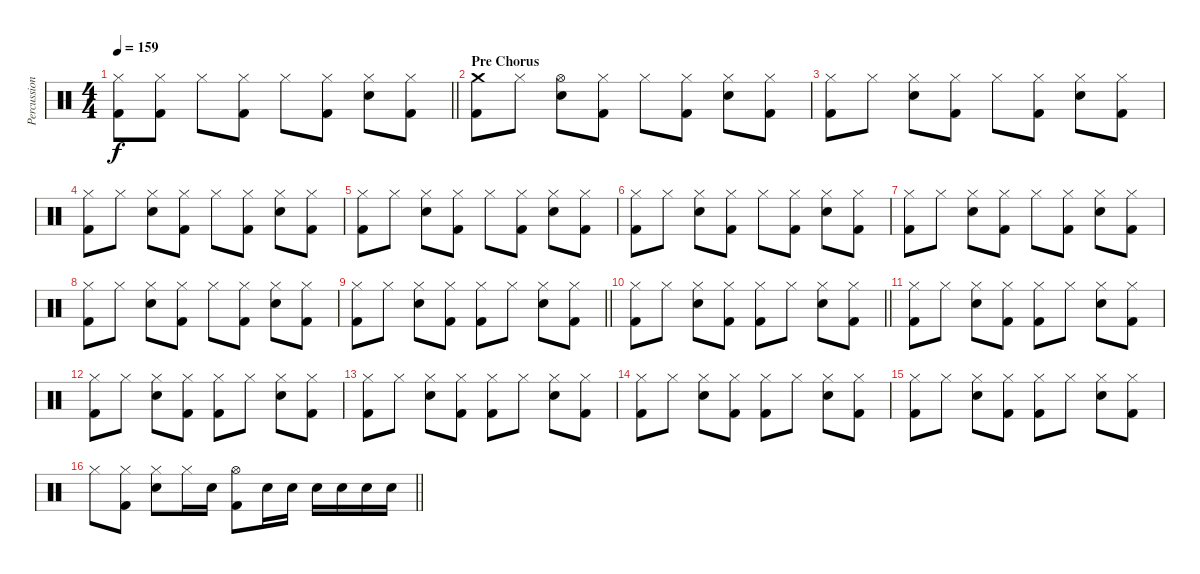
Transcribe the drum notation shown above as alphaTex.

\track ("Percussion" "Percussion") {instrument percussion}
\staff {score}
\articulation defaults
\ts (4 4)
\tempo 159
\clef neutral
\barLineRight lightlight
\ks c
("Hi-Hat (closed)" "Kick (hit) 2").8{dy f} ("Hi-Hat (closed)" "Kick (hit) 2").8 "Hi-Hat (closed)".8 ("Hi-Hat (closed)" "Kick (hit) 2").8 "Hi-Hat (closed)".8 ("Hi-Hat (closed)" "Kick (hit) 2").8 ("Hi-Hat (closed)" "Electric Snare (hit)").8 ("Hi-Hat (closed)" "Kick (hit) 2").8 |
\section ("" "Pre Chorus")
("Crash medium (hit)" "Kick (hit) 2").8 "Hi-Hat (closed)".8 ("Hi-Hat (open)" "Electric Snare (hit)").8 ("Hi-Hat (closed)" "Kick (hit) 2").8 "Hi-Hat (closed)".8 ("Hi-Hat (closed)" "Kick (hit) 2").8 ("Hi-Hat (closed)" "Electric Snare (hit)").8 ("Hi-Hat (closed)" "Kick (hit) 2").8 |
("Hi-Hat (closed)" "Kick (hit) 2").8 "Hi-Hat (closed)".8 ("Hi-Hat (closed)" "Electric Snare (hit)").8 ("Hi-Hat (closed)" "Kick (hit) 2").8 "Hi-Hat (closed)".8 ("Hi-Hat (closed)" "Kick (hit) 2").8 ("Hi-Hat (closed)" "Electric Snare (hit)").8 ("Hi-Hat (closed)" "Kick (hit) 2").8 |
("Hi-Hat (closed)" "Kick (hit) 2").8 "Hi-Hat (closed)".8 ("Hi-Hat (closed)" "Electric Snare (hit)").8 ("Hi-Hat (closed)" "Kick (hit) 2").8 "Hi-Hat (closed)".8 ("Hi-Hat (closed)" "Kick (hit) 2").8 ("Hi-Hat (closed)" "Electric Snare (hit)").8 ("Hi-Hat (closed)" "Kick (hit) 2").8 |
("Hi-Hat (closed)" "Kick (hit) 2").8 "Hi-Hat (closed)".8 ("Hi-Hat (closed)" "Electric Snare (hit)").8 ("Hi-Hat (closed)" "Kick (hit) 2").8 "Hi-Hat (closed)".8 ("Hi-Hat (closed)" "Kick (hit) 2").8 ("Hi-Hat (closed)" "Electric Snare (hit)").8 ("Hi-Hat (closed)" "Kick (hit) 2").8 |
("Hi-Hat (closed)" "Kick (hit) 2").8 "Hi-Hat (closed)".8 ("Hi-Hat (closed)" "Electric Snare (hit)").8 ("Hi-Hat (closed)" "Kick (hit) 2").8 "Hi-Hat (closed)".8 ("Hi-Hat (closed)" "Kick (hit) 2").8 ("Hi-Hat (closed)" "Electric Snare (hit)").8 ("Hi-Hat (closed)" "Kick (hit) 2").8 |
("Hi-Hat (closed)" "Kick (hit) 2").8 "Hi-Hat (closed)".8 ("Hi-Hat (closed)" "Electric Snare (hit)").8 ("Hi-Hat (closed)" "Kick (hit) 2").8 "Hi-Hat (closed)".8 ("Hi-Hat (closed)" "Kick (hit) 2").8 ("Hi-Hat (closed)" "Electric Snare (hit)").8 ("Hi-Hat (closed)" "Kick (hit) 2").8 |
("Hi-Hat (closed)" "Kick (hit) 2").8 "Hi-Hat (closed)".8 ("Hi-Hat (closed)" "Electric Snare (hit)").8 ("Hi-Hat (closed)" "Kick (hit) 2").8 "Hi-Hat (closed)".8 ("Hi-Hat (closed)" "Kick (hit) 2").8 ("Hi-Hat (closed)" "Electric Snare (hit)").8 ("Hi-Hat (closed)" "Kick (hit) 2").8 |
\barLineRight lightlight
("Hi-Hat (closed)" "Kick (hit) 2").8 "Hi-Hat (closed)".8 ("Hi-Hat (closed)" "Electric Snare (hit)").8 ("Hi-Hat (closed)" "Kick (hit) 2").8 ("Hi-Hat (closed)" "Kick (hit) 2").8 "Hi-Hat (closed)".8 ("Hi-Hat (closed)" "Electric Snare (hit)").8 ("Hi-Hat (closed)" "Kick (hit) 2").8 |
\barLineRight lightlight
("Hi-Hat (closed)" "Kick (hit) 2").8 "Hi-Hat (closed)".8 ("Hi-Hat (closed)" "Electric Snare (hit)").8 ("Hi-Hat (closed)" "Kick (hit) 2").8 ("Hi-Hat (closed)" "Kick (hit) 2").8 "Hi-Hat (closed)".8 ("Hi-Hat (closed)" "Electric Snare (hit)").8 ("Hi-Hat (closed)" "Kick (hit) 2").8 |
("Hi-Hat (closed)" "Kick (hit) 2").8 "Hi-Hat (closed)".8 ("Hi-Hat (closed)" "Electric Snare (hit)").8 ("Hi-Hat (closed)" "Kick (hit) 2").8 ("Hi-Hat (closed)" "Kick (hit) 2").8 "Hi-Hat (closed)".8 ("Hi-Hat (closed)" "Electric Snare (hit)").8 ("Hi-Hat (closed)" "Kick (hit) 2").8 |
("Hi-Hat (closed)" "Kick (hit) 2").8 "Hi-Hat (closed)".8 ("Hi-Hat (closed)" "Electric Snare (hit)").8 ("Hi-Hat (closed)" "Kick (hit) 2").8 ("Hi-Hat (closed)" "Kick (hit) 2").8 "Hi-Hat (closed)".8 ("Hi-Hat (closed)" "Electric Snare (hit)").8 ("Hi-Hat (closed)" "Kick (hit) 2").8 |
("Hi-Hat (closed)" "Kick (hit) 2").8 "Hi-Hat (closed)".8 ("Hi-Hat (closed)" "Electric Snare (hit)").8 ("Hi-Hat (closed)" "Kick (hit) 2").8 ("Hi-Hat (closed)" "Kick (hit) 2").8 "Hi-Hat (closed)".8 ("Hi-Hat (closed)" "Electric Snare (hit)").8 ("Hi-Hat (closed)" "Kick (hit) 2").8 |
("Hi-Hat (closed)" "Kick (hit) 2").8 "Hi-Hat (closed)".8 ("Hi-Hat (closed)" "Electric Snare (hit)").8 ("Hi-Hat (closed)" "Kick (hit) 2").8 ("Hi-Hat (closed)" "Kick (hit) 2").8 "Hi-Hat (closed)".8 ("Hi-Hat (closed)" "Electric Snare (hit)").8 ("Hi-Hat (closed)" "Kick (hit) 2").8 |
("Hi-Hat (closed)" "Kick (hit) 2").8 "Hi-Hat (closed)".8 ("Hi-Hat (closed)" "Electric Snare (hit)").8 ("Hi-Hat (closed)" "Kick (hit) 2").8 ("Hi-Hat (closed)" "Kick (hit) 2").8 "Hi-Hat (closed)".8 ("Hi-Hat (closed)" "Electric Snare (hit)").8 ("Hi-Hat (closed)" "Kick (hit) 2").8 |
\barLineRight lightlight "Hi-Hat (closed)".8
("Hi-Hat (closed)" "Kick (hit) 2").8 ("Hi-Hat (closed)" "Electric Snare (hit)").8 "Hi-Hat (closed)".16 "Electric Snare (hit)".16 ("Hi-Hat (open)" "Kick (hit) 2").8 "Electric Snare (hit)".16 "Electric Snare (hit)".16 "Electric Snare (hit)".16 "Electric Snare (hit)".16 "Electric Snare (hit)".16 "Electric Snare (hit)".16
